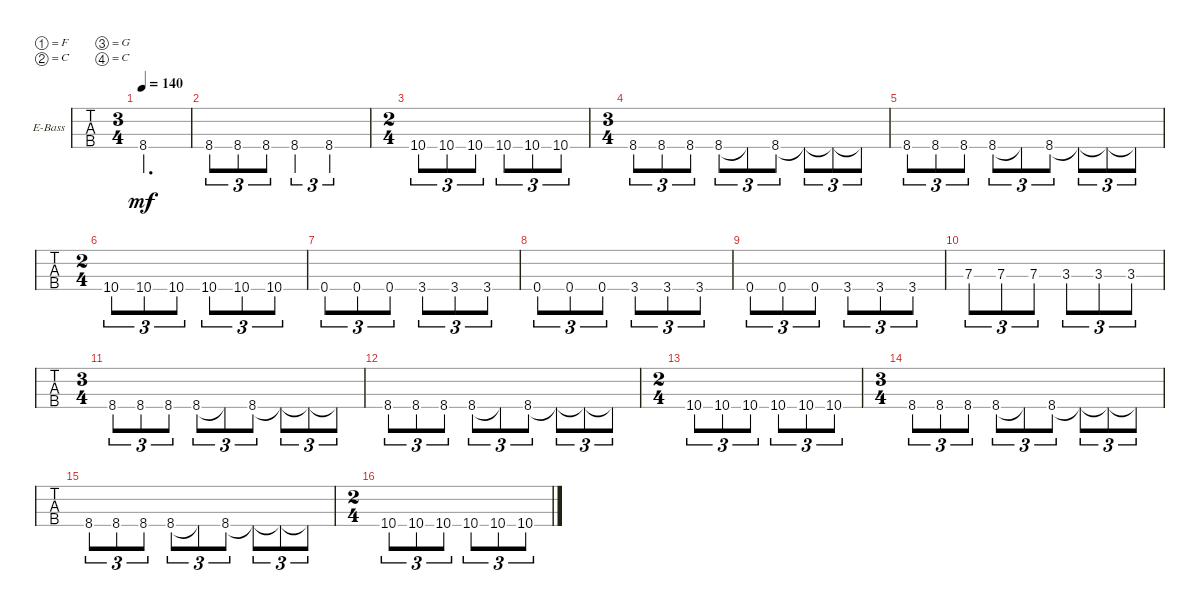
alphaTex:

\defaultSystemsLayout 4
\bracketExtendMode groupsimilarinstruments
\firstSystemTrackNameOrientation horizontal
\otherSystemsTrackNameOrientation horizontal
\track ("Electric Bass" "E-Bass") {instrument electricbassfinger}
\staff {tabs}
\tuning (F2 C2 G1 C1)
\ts (3 4)
\tempo 140
\clef f4
\ks c
8.4.2{d dy mf} |
8.4.8{tu (3 2)} 8.4.8{tu (3 2)} 8.4.8{tu (3 2)} 8.4.4{tu (3 2)} 8.4.2{tu (3 2)} |
\ts (2 4)
10.4.8{tu (3 2)} 10.4.8{tu (3 2)} 10.4.8{tu (3 2)} 10.4.8{tu (3 2)} 10.4.8{tu (3 2)} 10.4.8{tu (3 2)} |
\ts (3 4)
8.4.8{tu (3 2)} 8.4.8{tu (3 2)} 8.4.8{tu (3 2)} 8.4.8{tu (3 2)} 8.4{t}.8{tu (3 2)} 8.4.8{tu (3 2)} 8.4{t}.8{tu (3 2)} 8.4{t}.8{tu (3 2)} 8.4{t}.8{tu (3 2)} |
8.4.8{tu (3 2)} 8.4.8{tu (3 2)} 8.4.8{tu (3 2)} 8.4.8{tu (3 2)} 8.4{t}.8{tu (3 2)} 8.4.8{tu (3 2)} 8.4{t}.8{tu (3 2)} 8.4{t}.8{tu (3 2)} 8.4{t}.8{tu (3 2)} |
\ts (2 4)
10.4.8{tu (3 2)} 10.4.8{tu (3 2)} 10.4.8{tu (3 2)} 10.4.8{tu (3 2)} 10.4.8{tu (3 2)} 10.4.8{tu (3 2)} |
0.4.8{tu (3 2)} 0.4.8{tu (3 2)} 0.4.8{tu (3 2)} 3.4.8{tu (3 2)} 3.4.8{tu (3 2)} 3.4.8{tu (3 2)} |
0.4.8{tu (3 2)} 0.4.8{tu (3 2)} 0.4.8{tu (3 2)} 3.4.8{tu (3 2)} 3.4.8{tu (3 2)} 3.4.8{tu (3 2)} |
0.4.8{tu (3 2)} 0.4.8{tu (3 2)} 0.4.8{tu (3 2)} 3.4.8{tu (3 2)} 3.4.8{tu (3 2)} 3.4.8{tu (3 2)} |
7.3.8{tu (3 2)} 7.3.8{tu (3 2)} 7.3.8{tu (3 2)} 3.3.8{tu (3 2)} 3.3.8{tu (3 2)} 3.3.8{tu (3 2)} |
\ts (3 4)
8.4.8{tu (3 2)} 8.4.8{tu (3 2)} 8.4.8{tu (3 2)} 8.4.8{tu (3 2)} 8.4{t}.8{tu (3 2)} 8.4.8{tu (3 2)} 8.4{t}.8{tu (3 2)} 8.4{t}.8{tu (3 2)} 8.4{t}.8{tu (3 2)} |
8.4.8{tu (3 2)} 8.4.8{tu (3 2)} 8.4.8{tu (3 2)} 8.4.8{tu (3 2)} 8.4{t}.8{tu (3 2)} 8.4.8{tu (3 2)} 8.4{t}.8{tu (3 2)} 8.4{t}.8{tu (3 2)} 8.4{t}.8{tu (3 2)} |
\ts (2 4)
10.4.8{tu (3 2)} 10.4.8{tu (3 2)} 10.4.8{tu (3 2)} 10.4.8{tu (3 2)} 10.4.8{tu (3 2)} 10.4.8{tu (3 2)} |
\ts (3 4)
8.4.8{tu (3 2)} 8.4.8{tu (3 2)} 8.4.8{tu (3 2)} 8.4.8{tu (3 2)} 8.4{t}.8{tu (3 2)} 8.4.8{tu (3 2)} 8.4{t}.8{tu (3 2)} 8.4{t}.8{tu (3 2)} 8.4{t}.8{tu (3 2)} |
8.4.8{tu (3 2)} 8.4.8{tu (3 2)} 8.4.8{tu (3 2)} 8.4.8{tu (3 2)} 8.4{t}.8{tu (3 2)} 8.4.8{tu (3 2)} 8.4{t}.8{tu (3 2)} 8.4{t}.8{tu (3 2)} 8.4{t}.8{tu (3 2)} |
\ts (2 4)
10.4.8{tu (3 2)} 10.4.8{tu (3 2)} 10.4.8{tu (3 2)} 10.4.8{tu (3 2)} 10.4.8{tu (3 2)} 10.4.8{tu (3 2)}
